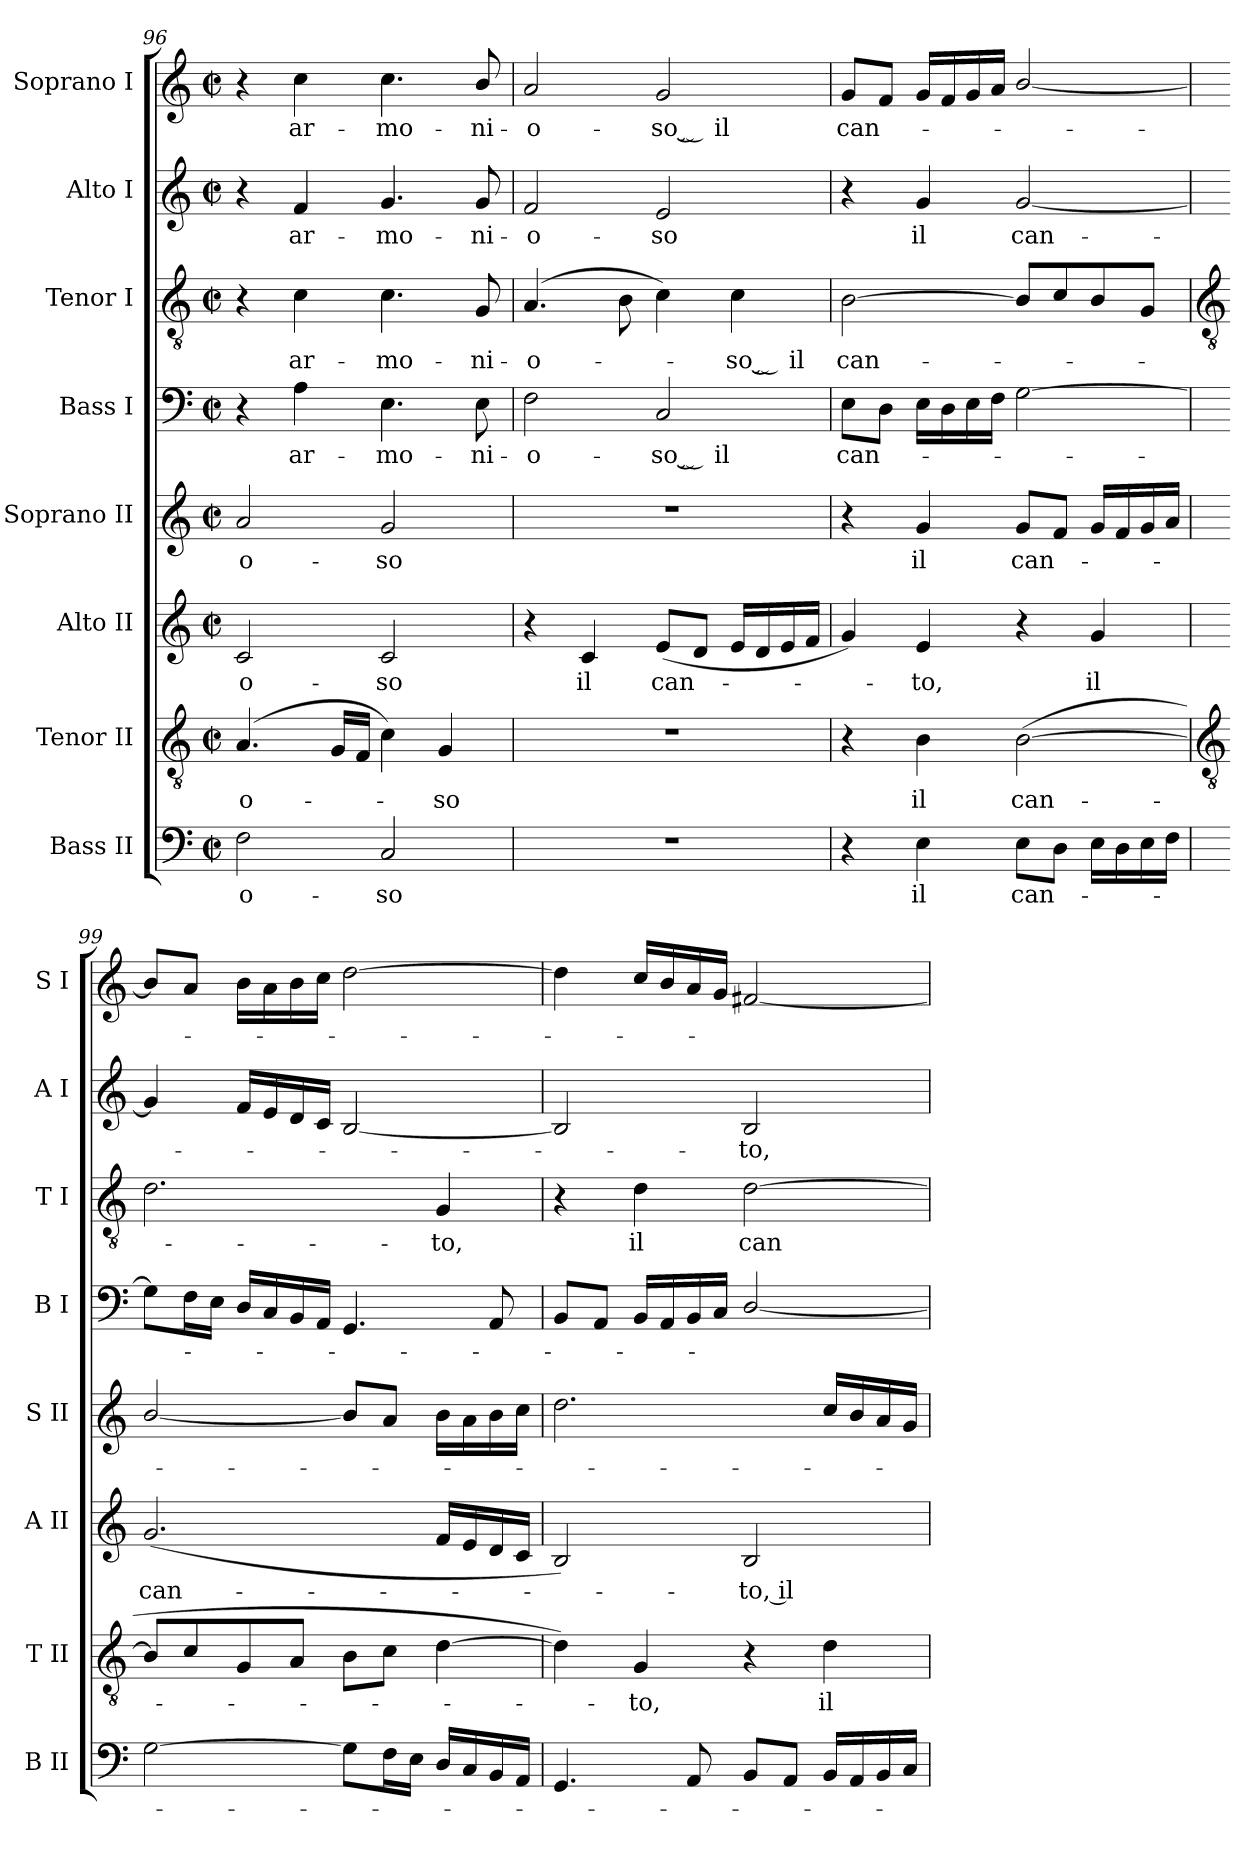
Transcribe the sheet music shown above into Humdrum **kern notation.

**kern	**text	**kern	**text	**kern	**text	**kern	**text	**kern	**text	**kern	**text	**kern	**text	**kern	**text
*part8	*part8	*part7	*part7	*part6	*part6	*part5	*part5	*part4	*part4	*part3	*part3	*part2	*part2	*part1	*part1
*staff8	*staff8	*staff7	*staff7	*staff6	*staff6	*staff5	*staff5	*staff4	*staff4	*staff3	*staff3	*staff2	*staff2	*staff1	*staff1
*I"Bass II	*	*I"Tenor II	*	*I"Alto II	*	*I"Soprano II	*	*I"Bass I	*	*I"Tenor I	*	*I"Alto I	*	*I"Soprano I	*
*I'B II	*	*I'T II	*	*I'A II	*	*I'S II	*	*I'B I	*	*I'T I	*	*I'A I	*	*I'S I	*
*clefF4	*	*clefGv2	*	*clefG2	*	*clefG2	*	*clefF4	*	*clefGv2	*	*clefG2	*	*clefG2	*
*k[]	*	*k[]	*	*k[]	*	*k[]	*	*k[]	*	*k[]	*	*k[]	*	*k[]	*
*C:	*	*C:	*	*C:	*	*C:	*	*C:	*	*C:	*	*C:	*	*C:	*
*M2/2	*	*M2/2	*	*M2/2	*	*M2/2	*	*M2/2	*	*M2/2	*	*M2/2	*	*M2/2	*
*met(c|)	*	*met(c|)	*	*met(c|)	*	*met(c|)	*	*met(c|)	*	*met(c|)	*	*met(c|)	*	*met(c|)	*
=96	=96	=96	=96	=96	=96	=96	=96	=96	=96	=96	=96	=96	=96	=96	=96
!	!LO:LY:b	!	!LO:LY:b	!	!LO:LY:b	!	!LO:LY:b	!	!	!	!	!	!	!	!
2F	-o-	(>4.A	-o-	2c	-o-	2a	-o-	4r	.	4r	.	4r	.	4r	.
!	!	!	!	!	!	!	!	!	!LO:LY:b	!	!LO:LY:b	!	!LO:LY:b	!	!LO:LY:b
.	.	.	.	.	.	.	.	4A	ar-	4c	ar-	4f	ar-	4cc	ar-
.	.	16GLL	.	.	.	.	.	.	.	.	.	.	.	.	.
.	.	16FJJ	.	.	.	.	.	.	.	.	.	.	.	.	.
!	!LO:LY:b	!	!	!	!LO:LY:b	!	!LO:LY:b	!	!LO:LY:b	!	!LO:LY:b	!	!LO:LY:b	!	!LO:LY:b
2C	-so	4c)	.	2c	-so	2g	-so	4.E	-mo-	4.c	-mo-	4.g	-mo-	4.cc	-mo-
!	!	!	!LO:LY:b	!	!	!	!	!	!	!	!	!	!	!	!
.	.	4G	so	.	.	.	.	.	.	.	.	.	.	.	.
!	!	!	!	!	!	!	!	!	!LO:LY:b	!	!LO:LY:b	!	!LO:LY:b	!	!LO:LY:b
.	.	.	.	.	.	.	.	8E	-ni-	8G	-ni-	8g	-ni-	8b/	-ni-
=97	=97	=97	=97	=97	=97	=97	=97	=97	=97	=97	=97	=97	=97	=97	=97
!	!	!	!	!	!	!	!	!	!LO:LY:b	!	!LO:LY:b	!	!LO:LY:b	!	!LO:LY:b
1r	.	1r	.	4r	.	1r	.	2F	-o-	(>4.A	-o-	2f	-o-	2a	-o-
!	!	!	!	!	!LO:LY:b	!	!	!	!	!	!	!	!	!	!
.	.	.	.	4c	il	.	.	.	.	.	.	.	.	.	.
.	.	.	.	.	.	.	.	.	.	8B	.	.	.	.	.
!	!	!	!	!	!LO:LY:b	!	!	!	!LO:LY:b	!	!	!	!LO:LY:b	!	!LO:LY:b
.	.	.	.	(<8eL	can-	.	.	2C	-so ̮ il	4c)	.	2e	-so	2g	-so ̮ il
.	.	.	.	8dJ	.	.	.	.	.	.	.	.	.	.	.
!	!	!	!	!	!	!	!	!	!	!	!LO:LY:b	!	!	!	!
.	.	.	.	16eLL	.	.	.	.	.	4c	so ̮ il	.	.	.	.
.	.	.	.	16d	.	.	.	.	.	.	.	.	.	.	.
.	.	.	.	16e	.	.	.	.	.	.	.	.	.	.	.
.	.	.	.	16fJJ	.	.	.	.	.	.	.	.	.	.	.
=98	=98	=98	=98	=98	=98	=98	=98	=98	=98	=98	=98	=98	=98	=98	=98
!	!	!	!	!	!	!	!	!	!LO:LY:b	!	!LO:LY:b	!	!	!	!LO:LY:b
4r	.	4r	.	4g)	.	4r	.	8EL	can-	[2B	can-	4r	.	8gL	can-
.	.	.	.	.	.	.	.	8DJ	.	.	.	.	.	8fJ	.
!	!LO:LY:b	!	!LO:LY:b	!	!LO:LY:b	!	!LO:LY:b	!	!	!	!	!	!LO:LY:b	!	!
4E	il	4B	il	4e	to,	4g	il	16ELL	.	.	.	4g	il	16gLL	.
.	.	.	.	.	.	.	.	16D	.	.	.	.	.	16f	.
.	.	.	.	.	.	.	.	16E	.	.	.	.	.	16g	.
.	.	.	.	.	.	.	.	16FJJ	.	.	.	.	.	16aJJ	.
!	!LO:LY:b	!	!LO:LY:b	!	!	!	!LO:LY:b	!	!	!	!	!	!LO:LY:b	!	!
8EL	can-	(<[2B	can-	4r	.	8gL	can-	[2G	.	8BL]	.	[2g	can-	[2b/	.
8DJ	.	.	.	.	.	8fJ	.	.	.	8c	.	.	.	.	.
!	!	!	!	!	!LO:LY:b	!	!	!	!	!	!	!	!	!	!
16ELL	.	.	.	4g	il	16gLL	.	.	.	8B	.	.	.	.	.
16D	.	.	.	.	.	16f	.	.	.	.	.	.	.	.	.
16E	.	.	.	.	.	16g	.	.	.	8GJ	.	.	.	.	.
16FJJ	.	.	.	.	.	16aJJ	.	.	.	.	.	.	.	.	.
!!LO:LB:g=z
=99	=99	=99	=99	=99	=99	=99	=99	=99	=99	=99	=99	=99	=99	=99	=99
*	*	*clefGv2	*	*	*	*	*	*	*	*clefGv2	*	*	*	*	*
!	!	!	!	!	!LO:LY:b	!	!	!	!	!	!	!	!	!	!
[2G	.	8BL]	.	(<2.g	can-	[2b/	.	8GL]	.	2.d	.	4g]	.	8bL]	.
.	.	8c	.	.	.	.	.	16FL	.	.	.	.	.	8aJ	.
.	.	.	.	.	.	.	.	16EJJ	.	.	.	.	.	.	.
.	.	8G	.	.	.	.	.	16DLL	.	.	.	16fLL	.	16bLL	.
.	.	.	.	.	.	.	.	16C	.	.	.	16e	.	16a	.
.	.	8AJ	.	.	.	.	.	16BB	.	.	.	16d	.	16b	.
.	.	.	.	.	.	.	.	16AAJJ	.	.	.	16cJJ	.	16ccJJ	.
8GL]	.	8BL	.	.	.	8bL]	.	4.GG	.	.	.	[2B	.	[2dd	.
16FL	.	8cJ	.	.	.	8aJ	.	.	.	.	.	.	.	.	.
16EJJ	.	.	.	.	.	.	.	.	.	.	.	.	.	.	.
!	!	!	!	!	!	!	!	!	!	!	!LO:LY:b	!	!	!	!
16DLL	.	[4d	.	16fLL	.	16bLL	.	.	.	4G	to,	.	.	.	.
16C	.	.	.	16e	.	16a	.	.	.	.	.	.	.	.	.
16BB	.	.	.	16d	.	16b	.	8AA	.	.	.	.	.	.	.
16AAJJ	.	.	.	16cJJ	.	16ccJJ	.	.	.	.	.	.	.	.	.
=100	=100	=100	=100	=100	=100	=100	=100	=100	=100	=100	=100	=100	=100	=100	=100
4.GG	.	4d])	.	2B)	.	2.dd	.	8BBL	.	4r	.	2B]	.	4dd]	.
.	.	.	.	.	.	.	.	8AAJ	.	.	.	.	.	.	.
!	!	!	!LO:LY:b	!	!	!	!	!	!	!	!LO:LY:b	!	!	!	!
.	.	4G	to,	.	.	.	.	16BBLL	.	4d	il	.	.	16ccLL	.
.	.	.	.	.	.	.	.	16AA	.	.	.	.	.	16b	.
8AA	.	.	.	.	.	.	.	16BB	.	.	.	.	.	16a	.
.	.	.	.	.	.	.	.	16CJJ	.	.	.	.	.	16gJJ	.
!	!	!	!	!	!LO:LY:b	!	!	!	!	!	!LO:LY:b	!	!LO:LY:b	!	!
8BBL	.	4r	.	2B	to, il	.	.	[2D/	.	[2d	can-	2B	to,	[2f#X	.
8AAJ	.	.	.	.	.	.	.	.	.	.	.	.	.	.	.
!	!	!	!LO:LY:b	!	!	!	!	!	!	!	!	!	!	!	!
16BBLL	.	4d	il	.	.	16ccLL	.	.	.	.	.	.	.	.	.
16AA	.	.	.	.	.	16b	.	.	.	.	.	.	.	.	.
16BB	.	.	.	.	.	16a	.	.	.	.	.	.	.	.	.
16CJJ	.	.	.	.	.	16gJJ	.	.	.	.	.	.	.	.	.
=	=	=	=	=	=	=	=	=	=	=	=	=	=	=	=
*-	*-	*-	*-	*-	*-	*-	*-	*-	*-	*-	*-	*-	*-	*-	*-
